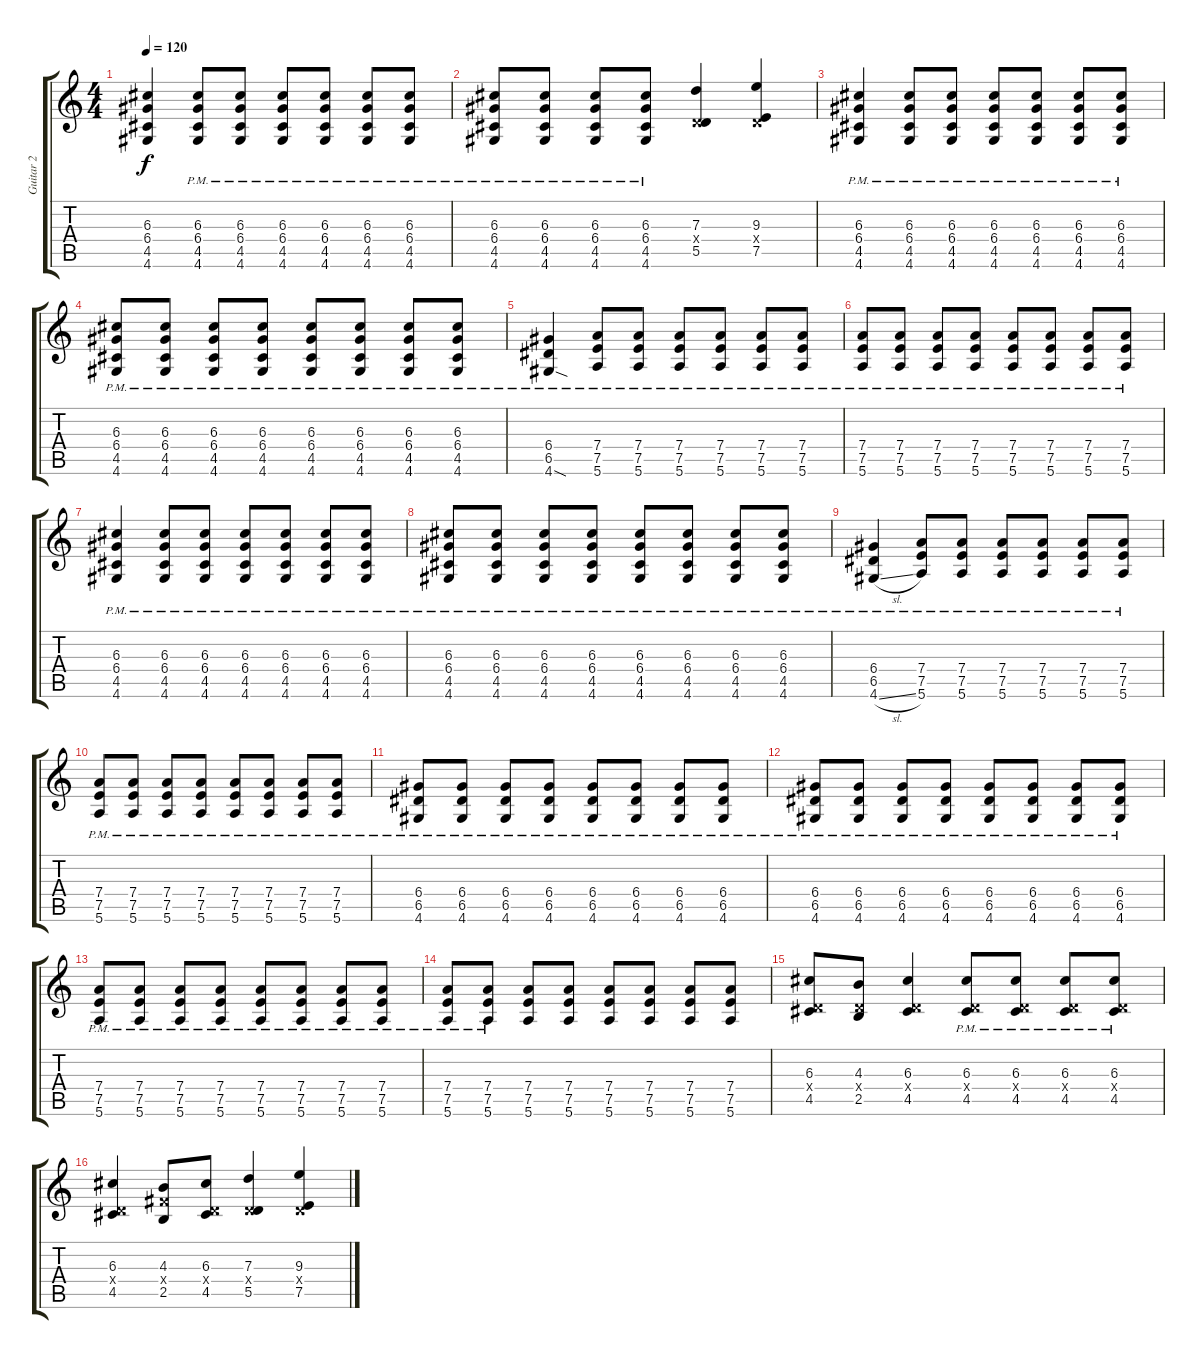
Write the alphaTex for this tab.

\track ("Guitar 2" "Guitar 2") {instrument distortionguitar}
\staff {score tabs}
\tuning (E4 B3 G3 D3 A2 E2) {hide}
\ts (4 4)
\tempo 120
\clef g2
\ks c
(6.3 6.4 4.5 4.6).4{dy f} (6.3{pm} 6.4{pm} 4.5{pm} 4.6{pm}).8 (6.3{pm} 6.4{pm} 4.5{pm} 4.6{pm}).8 (6.3{pm} 6.4{pm} 4.5{pm} 4.6{pm}).8 (6.3{pm} 6.4{pm} 4.5{pm} 4.6{pm}).8 (6.3{pm} 6.4{pm} 4.5{pm} 4.6{pm}).8 (6.3{pm} 6.4{pm} 4.5{pm} 4.6{pm}).8 |
(6.3{pm} 6.4{pm} 4.5{pm} 4.6{pm}).8 (6.3{pm} 6.4{pm} 4.5{pm} 4.6{pm}).8 (6.3{pm} 6.4{pm} 4.5{pm} 4.6{pm}).8 (6.3{pm} 6.4{pm} 4.5{pm} 4.6{pm}).8 (7.3 0.4{x} 5.5).4 (9.3 0.4{x} 7.5).4 |
(6.3{pm} 6.4{pm} 4.5{pm} 4.6).4 (6.3{pm} 6.4{pm} 4.5{pm} 4.6{pm}).8 (6.3{pm} 6.4{pm} 4.5{pm} 4.6{pm}).8 (6.3{pm} 6.4{pm} 4.5{pm} 4.6{pm}).8 (6.3{pm} 6.4{pm} 4.5{pm} 4.6{pm}).8 (6.3{pm} 6.4{pm} 4.5{pm} 4.6{pm}).8 (6.3{pm} 6.4{pm} 4.5{pm} 4.6{pm}).8 |
(6.3{pm} 6.4{pm} 4.5{pm} 4.6{pm}).8 (6.3{pm} 6.4{pm} 4.5{pm} 4.6{pm}).8 (6.3{pm} 6.4{pm} 4.5{pm} 4.6{pm}).8 (6.3{pm} 6.4{pm} 4.5{pm} 4.6{pm}).8 (6.3{pm} 6.4{pm} 4.5{pm} 4.6{pm}).8 (6.3{pm} 6.4{pm} 4.5{pm} 4.6{pm}).8 (6.3{pm} 6.4{pm} 4.5{pm} 4.6{pm}).8 (6.3{pm} 6.4{pm} 4.5{pm} 4.6{pm}).8 |
(6.4{pm} 6.5{pm} 4.6{sod pm}).4 (7.4{pm} 7.5{pm} 5.6{pm}).8 (7.4{pm} 7.5{pm} 5.6{pm}).8 (7.4{pm} 7.5{pm} 5.6{pm}).8 (7.4{pm} 7.5{pm} 5.6{pm}).8 (7.4{pm} 7.5{pm} 5.6{pm}).8 (7.4{pm} 7.5{pm} 5.6{pm}).8 |
(7.4{pm} 7.5{pm} 5.6{pm}).8 (7.4{pm} 7.5{pm} 5.6{pm}).8 (7.4{pm} 7.5{pm} 5.6{pm}).8 (7.4{pm} 7.5{pm} 5.6{pm}).8 (7.4{pm} 7.5{pm} 5.6{pm}).8 (7.4{pm} 7.5{pm} 5.6{pm}).8 (7.4{pm} 7.5{pm} 5.6{pm}).8 (7.4{pm} 7.5{pm} 5.6{pm}).8 |
(6.3{pm} 6.4{pm} 4.5{pm} 4.6).4 (6.3{pm} 6.4{pm} 4.5{pm} 4.6{pm}).8 (6.3{pm} 6.4{pm} 4.5{pm} 4.6{pm}).8 (6.3{pm} 6.4{pm} 4.5{pm} 4.6{pm}).8 (6.3{pm} 6.4{pm} 4.5{pm} 4.6{pm}).8 (6.3{pm} 6.4{pm} 4.5{pm} 4.6{pm}).8 (6.3{pm} 6.4{pm} 4.5{pm} 4.6{pm}).8 |
(6.3{pm} 6.4{pm} 4.5{pm} 4.6{pm}).8 (6.3{pm} 6.4{pm} 4.5{pm} 4.6{pm}).8 (6.3{pm} 6.4{pm} 4.5{pm} 4.6{pm}).8 (6.3{pm} 6.4{pm} 4.5{pm} 4.6{pm}).8 (6.3{pm} 6.4{pm} 4.5{pm} 4.6{pm}).8 (6.3{pm} 6.4{pm} 4.5{pm} 4.6{pm}).8 (6.3{pm} 6.4{pm} 4.5{pm} 4.6{pm}).8 (6.3{pm} 6.4{pm} 4.5{pm} 4.6{pm}).8 |
(6.4{pm} 6.5{pm} 4.6{sl pm}).4 (7.4{pm} 7.5{pm} 5.6{pm}).8 (7.4{pm} 7.5{pm} 5.6{pm}).8 (7.4{pm} 7.5{pm} 5.6{pm}).8 (7.4{pm} 7.5{pm} 5.6{pm}).8 (7.4{pm} 7.5{pm} 5.6{pm}).8 (7.4{pm} 7.5{pm} 5.6{pm}).8 |
(7.4{pm} 7.5{pm} 5.6{pm}).8 (7.4{pm} 7.5{pm} 5.6{pm}).8 (7.4{pm} 7.5{pm} 5.6{pm}).8 (7.4{pm} 7.5{pm} 5.6{pm}).8 (7.4{pm} 7.5{pm} 5.6{pm}).8 (7.4{pm} 7.5{pm} 5.6{pm}).8 (7.4{pm} 7.5{pm} 5.6{pm}).8 (7.4{pm} 7.5{pm} 5.6{pm}).8 |
(6.4{pm} 6.5{pm} 4.6{pm}).8 (6.4{pm} 6.5{pm} 4.6{pm}).8 (6.4{pm} 6.5{pm} 4.6{pm}).8 (6.4{pm} 6.5{pm} 4.6{pm}).8 (6.4{pm} 6.5{pm} 4.6{pm}).8 (6.4{pm} 6.5{pm} 4.6{pm}).8 (6.4{pm} 6.5{pm} 4.6{pm}).8 (6.4{pm} 6.5{pm} 4.6{pm}).8 |
(6.4{pm} 6.5{pm} 4.6{pm}).8 (6.4{pm} 6.5{pm} 4.6{pm}).8 (6.4{pm} 6.5{pm} 4.6{pm}).8 (6.4{pm} 6.5{pm} 4.6{pm}).8 (6.4{pm} 6.5{pm} 4.6{pm}).8 (6.4{pm} 6.5{pm} 4.6{pm}).8 (6.4{pm} 6.5{pm} 4.6{pm}).8 (6.4{pm} 6.5{pm} 4.6{pm}).8 |
(7.4{pm} 7.5{pm} 5.6{pm}).8 (7.4{pm} 7.5{pm} 5.6{pm}).8 (7.4{pm} 7.5{pm} 5.6{pm}).8 (7.4{pm} 7.5{pm} 5.6{pm}).8 (7.4{pm} 7.5{pm} 5.6{pm}).8 (7.4{pm} 7.5{pm} 5.6{pm}).8 (7.4{pm} 7.5{pm} 5.6{pm}).8 (7.4{pm} 7.5{pm} 5.6{pm}).8 |
(7.4{pm} 7.5{pm} 5.6{pm}).8 (7.4{pm} 7.5{pm} 5.6{pm}).8 (7.4 7.5 5.6).8 (7.4 7.5 5.6).8 (7.4 7.5 5.6).8 (7.4 7.5 5.6).8 (7.4 7.5 5.6).8 (7.4 7.5 5.6).8 |
(6.3 0.4{x} 4.5).8 (4.3 0.4{x} 2.5).8 (6.3 0.4{x} 4.5).4 (6.3{pm} 0.4{x} 4.5{pm}).8 (6.3{pm} 0.4{x} 4.5{pm}).8 (6.3{pm} 0.4{x} 4.5{pm}).8 (6.3{pm} 0.4{x} 4.5{pm}).8 |
(6.3 0.4{x} 4.5).4 (4.3 4.4{x} 2.5).8 (6.3 0.4{x} 4.5).8 (7.3 0.4{x} 5.5).4 (9.3 0.4{x} 7.5).4
